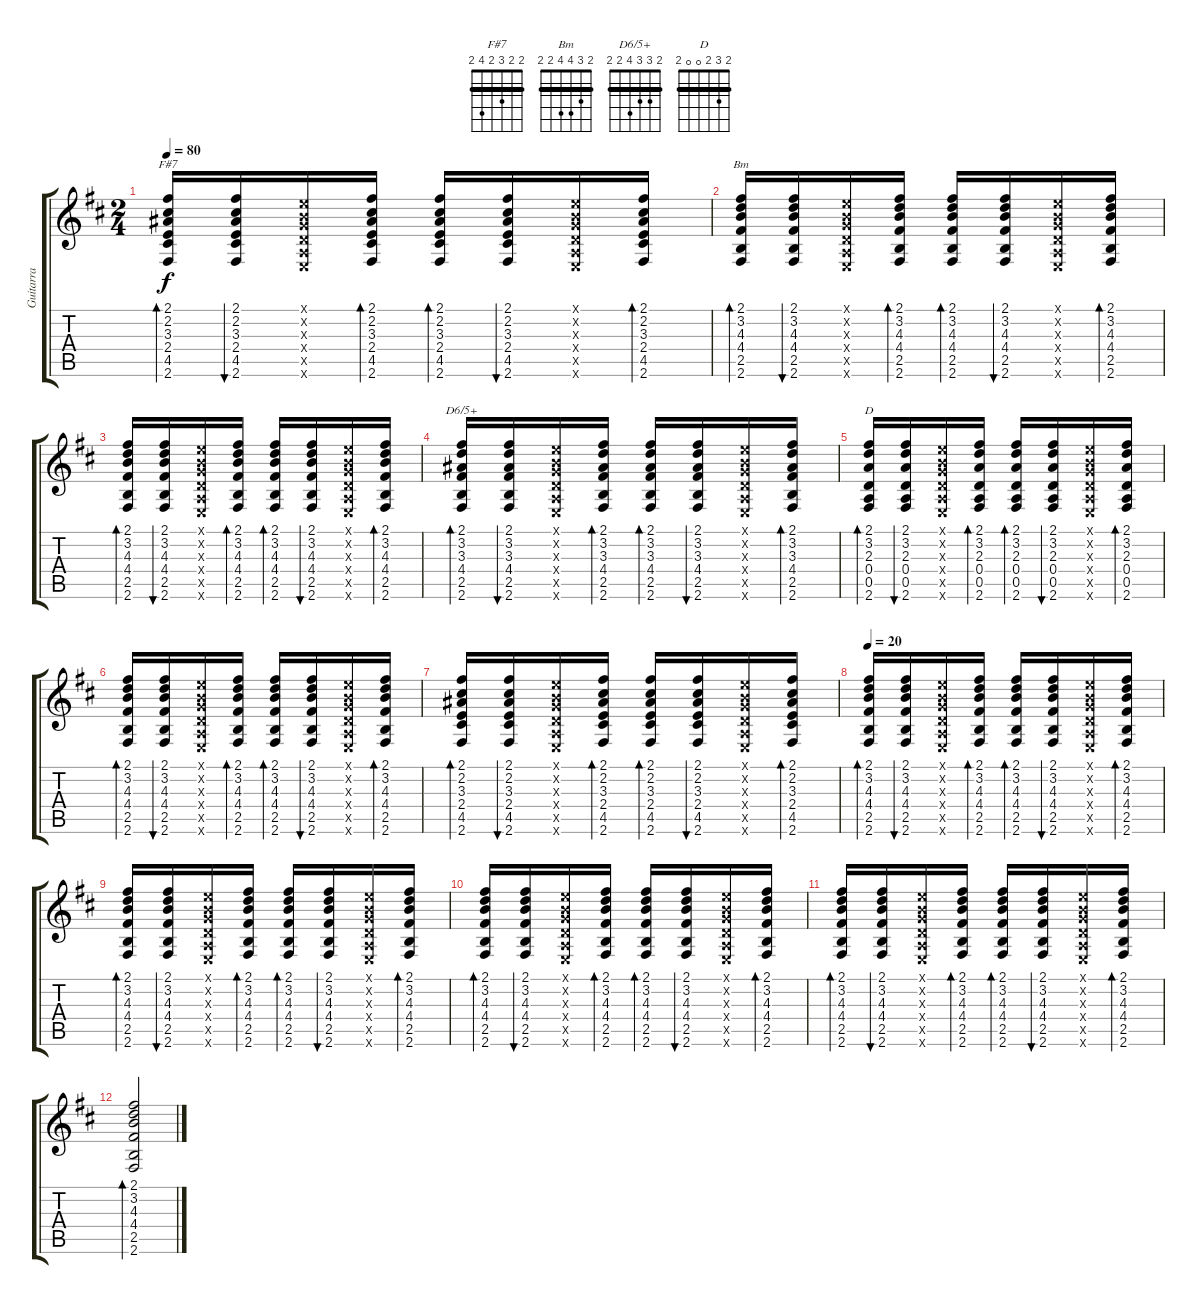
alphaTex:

\track ("Guitarra" "Guitarra") {instrument acousticguitarnylon}
\staff {score tabs}
\tuning (E4 B3 G3 D3 A2 E2) {hide}
\chord ("F#7" 2 2 3 2 4 2) {barre 2}
\chord ("Bm" 2 3 4 4 2 2) {barre 2}
\chord ("D6/5+" 2 3 3 4 2 2) {barre 2}
\chord ("D" 2 3 2 0 0 2) {barre 2}
\ts (2 4)
\tempo 80
\clef g2
\ks d
(2.1 2.2 3.3 2.4 4.5 2.6).16{bd 30 ch "F#7" dy f} (2.1 2.2 3.3 2.4 4.5 2.6).16{bu 30} (0.1{x} 0.2{x} 0.3{x} 0.4{x} 0.5{x} 0.6{x}).16 (2.1 2.2 3.3 2.4 4.5 2.6).16{bd 30} (2.1 2.2 3.3 2.4 4.5 2.6).16{bd 30} (2.1 2.2 3.3 2.4 4.5 2.6).16{bu 30} (0.1{x} 0.2{x} 0.3{x} 0.4{x} 0.5{x} 0.6{x}).16 (2.1 2.2 3.3 2.4 4.5 2.6).16{bd 30} |
(2.1 3.2 4.3 4.4 2.5 2.6).16{bd 30 ch "Bm"} (2.1 3.2 4.3 4.4 2.5 2.6).16{bu 30} (0.1{x} 0.2{x} 0.3{x} 0.4{x} 0.5{x} 0.6{x}).16 (2.1 3.2 4.3 4.4 2.5 2.6).16{bd 30} (2.1 3.2 4.3 4.4 2.5 2.6).16{bd 30} (2.1 3.2 4.3 4.4 2.5 2.6).16{bu 30} (0.1{x} 0.2{x} 0.3{x} 0.4{x} 0.5{x} 0.6{x}).16 (2.1 3.2 4.3 4.4 2.5 2.6).16{bd 30} |
(2.1 3.2 4.3 4.4 2.5 2.6).16{bd 30} (2.1 3.2 4.3 4.4 2.5 2.6).16{bu 30} (0.1{x} 0.2{x} 0.3{x} 0.4{x} 0.5{x} 0.6{x}).16 (2.1 3.2 4.3 4.4 2.5 2.6).16{bd 30} (2.1 3.2 4.3 4.4 2.5 2.6).16{bd 30} (2.1 3.2 4.3 4.4 2.5 2.6).16{bu 30} (0.1{x} 0.2{x} 0.3{x} 0.4{x} 0.5{x} 0.6{x}).16 (2.1 3.2 4.3 4.4 2.5 2.6).16{bd 30} |
(2.1 3.2 3.3 4.4 2.5 2.6).16{bd 60 ch "D6/5+"} (2.1 3.2 3.3 4.4 2.5 2.6).16{bu 60} (0.1{x} 0.2{x} 0.3{x} 0.4{x} 0.5{x} 0.6{x}).16 (2.1 3.2 3.3 4.4 2.5 2.6).16{bd 60} (2.1 3.2 3.3 4.4 2.5 2.6).16{bd 60} (2.1 3.2 3.3 4.4 2.5 2.6).16{bu 60} (0.1{x} 0.2{x} 0.3{x} 0.4{x} 0.5{x} 0.6{x}).16 (2.1 3.2 3.3 4.4 2.5 2.6).16{bd 60} |
(2.1 3.2 2.3 0.4 0.5 2.6).16{bd 30 ch "D"} (2.1 3.2 2.3 0.4 0.5 2.6).16{bu 30} (0.1{x} 0.2{x} 0.3{x} 0.4{x} 0.5{x} 0.6{x}).16 (2.1 3.2 2.3 0.4 0.5 2.6).16{bd 30} (2.1 3.2 2.3 0.4 0.5 2.6).16{bd 30} (2.1 3.2 2.3 0.4 0.5 2.6).16{bu 30} (0.1{x} 0.2{x} 0.3{x} 0.4{x} 0.5{x} 0.6{x}).16 (2.1 3.2 2.3 0.4 0.5 2.6).16{bd 30} |
(2.1 3.2 4.3 4.4 2.5 2.6).16{bd 30} (2.1 3.2 4.3 4.4 2.5 2.6).16{bu 30} (0.1{x} 0.2{x} 0.3{x} 0.4{x} 0.5{x} 0.6{x}).16 (2.1 3.2 4.3 4.4 2.5 2.6).16{bd 30} (2.1 3.2 4.3 4.4 2.5 2.6).16{bd 30} (2.1 3.2 4.3 4.4 2.5 2.6).16{bu 30} (0.1{x} 0.2{x} 0.3{x} 0.4{x} 0.5{x} 0.6{x}).16 (2.1 3.2 4.3 4.4 2.5 2.6).16{bd 30} |
(2.1 2.2 3.3 2.4 4.5 2.6).16{bd 30} (2.1 2.2 3.3 2.4 4.5 2.6).16{bu 30} (0.1{x} 0.2{x} 0.3{x} 0.4{x} 0.5{x} 0.6{x}).16 (2.1 2.2 3.3 2.4 4.5 2.6).16{bd 30} (2.1 2.2 3.3 2.4 4.5 2.6).16{bd 30} (2.1 2.2 3.3 2.4 4.5 2.6).16{bu 30} (0.1{x} 0.2{x} 0.3{x} 0.4{x} 0.5{x} 0.6{x}).16 (2.1 2.2 3.3 2.4 4.5 2.6).16{bd 30} |
\tempo 20
(2.1 3.2 4.3 4.4 2.5 2.6).16{bd 30} (2.1 3.2 4.3 4.4 2.5 2.6).16{bu 30} (0.1{x} 0.2{x} 0.3{x} 0.4{x} 0.5{x} 0.6{x}).16 (2.1 3.2 4.3 4.4 2.5 2.6).16{bd 30} (2.1 3.2 4.3 4.4 2.5 2.6).16{bd 30} (2.1 3.2 4.3 4.4 2.5 2.6).16{bu 30} (0.1{x} 0.2{x} 0.3{x} 0.4{x} 0.5{x} 0.6{x}).16 (2.1 3.2 4.3 4.4 2.5 2.6).16{bd 30} |
(2.1 3.2 4.3 4.4 2.5 2.6).16{bd 30} (2.1 3.2 4.3 4.4 2.5 2.6).16{bu 30} (0.1{x} 0.2{x} 0.3{x} 0.4{x} 0.5{x} 0.6{x}).16 (2.1 3.2 4.3 4.4 2.5 2.6).16{bd 30} (2.1 3.2 4.3 4.4 2.5 2.6).16{bd 30} (2.1 3.2 4.3 4.4 2.5 2.6).16{bu 30} (0.1{x} 0.2{x} 0.3{x} 0.4{x} 0.5{x} 0.6{x}).16 (2.1 3.2 4.3 4.4 2.5 2.6).16{bd 30} |
(2.1 3.2 4.3 4.4 2.5 2.6).16{bd 30} (2.1 3.2 4.3 4.4 2.5 2.6).16{bu 30} (0.1{x} 0.2{x} 0.3{x} 0.4{x} 0.5{x} 0.6{x}).16 (2.1 3.2 4.3 4.4 2.5 2.6).16{bd 30} (2.1 3.2 4.3 4.4 2.5 2.6).16{bd 30} (2.1 3.2 4.3 4.4 2.5 2.6).16{bu 30} (0.1{x} 0.2{x} 0.3{x} 0.4{x} 0.5{x} 0.6{x}).16 (2.1 3.2 4.3 4.4 2.5 2.6).16{bd 30} |
(2.1 3.2 4.3 4.4 2.5 2.6).16{bd 30} (2.1 3.2 4.3 4.4 2.5 2.6).16{bu 30} (0.1{x} 0.2{x} 0.3{x} 0.4{x} 0.5{x} 0.6{x}).16 (2.1 3.2 4.3 4.4 2.5 2.6).16{bd 30} (2.1 3.2 4.3 4.4 2.5 2.6).16{bd 30} (2.1 3.2 4.3 4.4 2.5 2.6).16{bu 30} (0.1{x} 0.2{x} 0.3{x} 0.4{x} 0.5{x} 0.6{x}).16 (2.1 3.2 4.3 4.4 2.5 2.6).16{bd 30} |
(2.1 3.2 4.3 4.4 2.5 2.6).2{bd 240}
